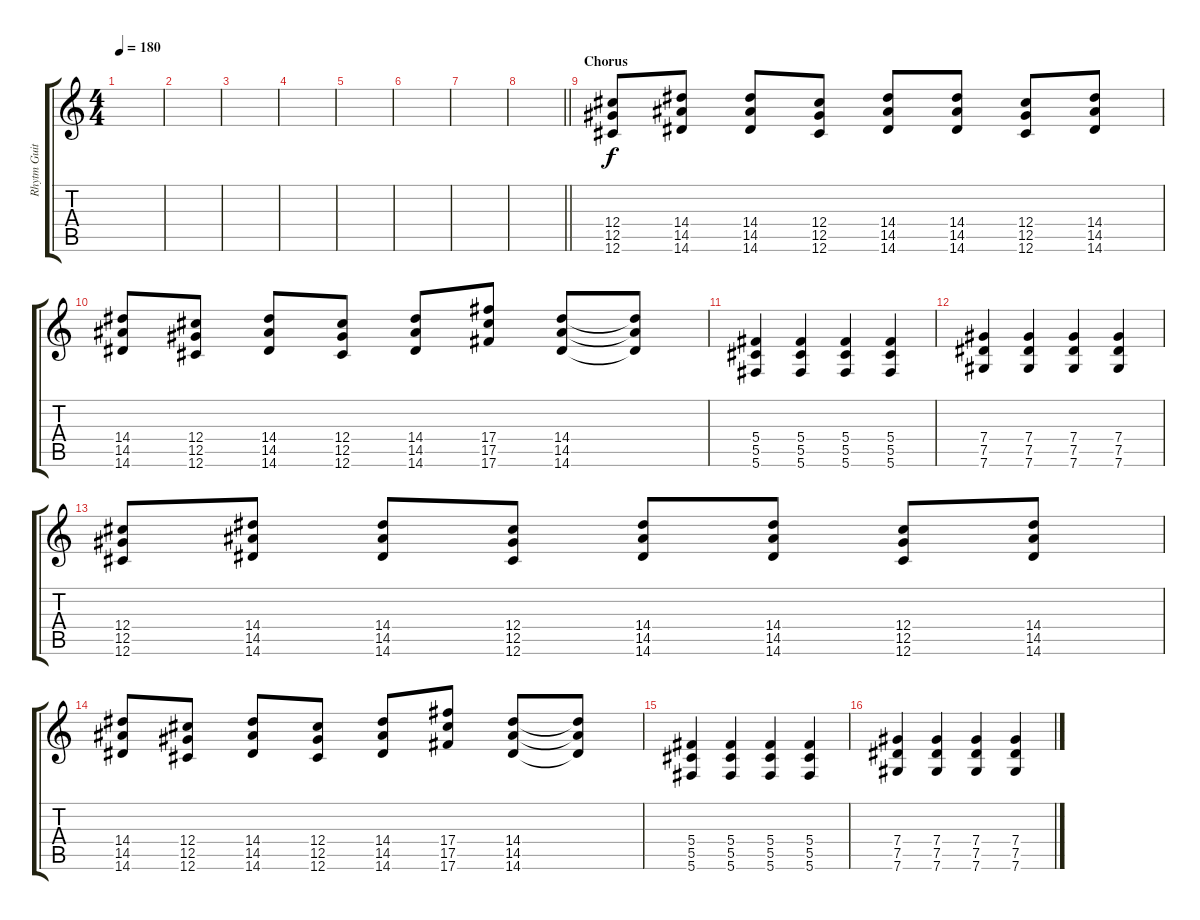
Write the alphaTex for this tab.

\track ("Rhytm Guitar [R]" "Rhytm Guit") {instrument distortionguitar}
\staff {score tabs}
\tuning (Eb4 Bb3 Gb3 Db3 Ab2 Db2) {hide}
\ts (4 4)
\tempo 180
\clef g2
\ks c
|
|
|
|
|
|
|
\barLineRight lightlight
|
\section ("" "Chorus")
(12.4 12.5 12.6).8 (14.4 14.5 14.6).8 (14.4 14.5 14.6).8 (12.4 12.5 12.6).8 (14.4 14.5 14.6).8 (14.4 14.5 14.6).8 (12.4 12.5 12.6).8 (14.4 14.5 14.6).8 |
(14.4 14.5 14.6).8 (12.4 12.5 12.6).8 (14.4 14.5 14.6).8 (12.4 12.5 12.6).8 (14.4 14.5 14.6).8 (17.4 17.5 17.6).8 (14.4 14.5 14.6).8 (14.4{t} 14.5{t} 14.6{t}).8 |
(5.4 5.5 5.6).4 (5.4 5.5 5.6).4 (5.4 5.5 5.6).4 (5.4 5.5 5.6).4 |
(7.4 7.5 7.6).4 (7.4 7.5 7.6).4 (7.4 7.5 7.6).4 (7.4 7.5 7.6).4 |
(12.4 12.5 12.6).8 (14.4 14.5 14.6).8 (14.4 14.5 14.6).8 (12.4 12.5 12.6).8 (14.4 14.5 14.6).8 (14.4 14.5 14.6).8 (12.4 12.5 12.6).8 (14.4 14.5 14.6).8 |
(14.4 14.5 14.6).8 (12.4 12.5 12.6).8 (14.4 14.5 14.6).8 (12.4 12.5 12.6).8 (14.4 14.5 14.6).8 (17.4 17.5 17.6).8 (14.4 14.5 14.6).8 (14.4{t} 14.5{t} 14.6{t}).8 |
(5.4 5.5 5.6).4 (5.4 5.5 5.6).4 (5.4 5.5 5.6).4 (5.4 5.5 5.6).4 |
(7.4 7.5 7.6).4 (7.4 7.5 7.6).4 (7.4 7.5 7.6).4 (7.4 7.5 7.6).4
